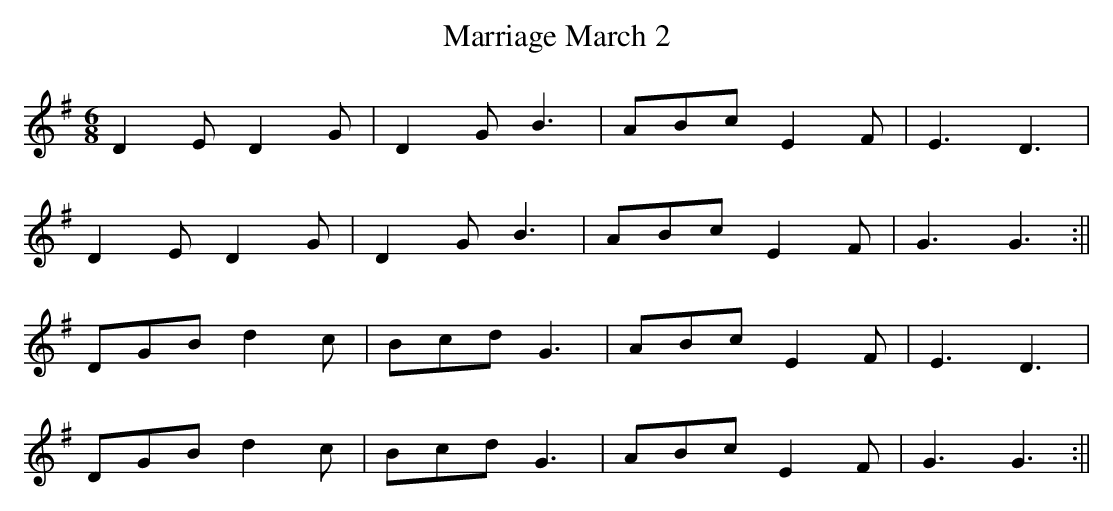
X:1
T:Marriage March 2
M:6/8
L:1/8
K:G
D2 E D2 G|D2 G B3|ABc E2 F|E3 D3|
D2 E D2 G|D2 G B3|ABc E2 F|G3 G3:||
DGB d2 c|Bcd G3|ABc E2 F|E3 D3|
DGB d2 c|Bcd G3|ABc E2 F|G3 G3:||
